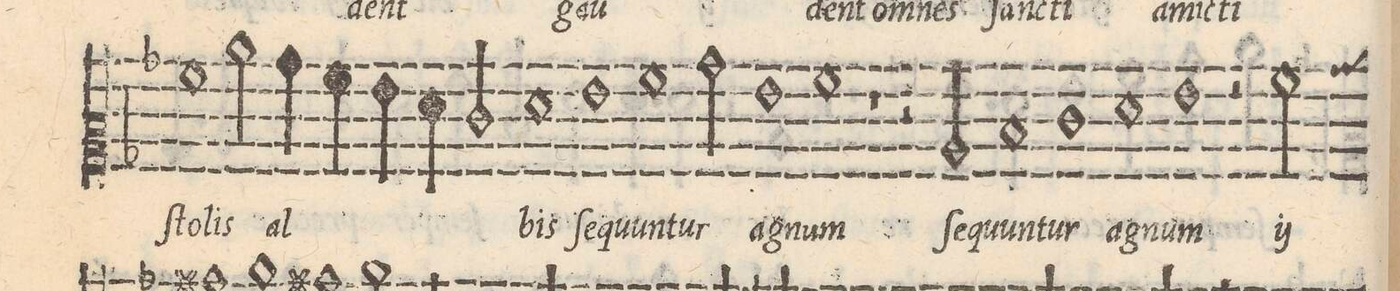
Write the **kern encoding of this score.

**kern	**text
*I"ALTVS	*
*clefC2	*
*k[b-]	*
*met(C)	*
*M2/1	*
1a\	ſto-
=21-	=21-
2cc\	-lis
4b-\	al-
4a\	.
4g\	.
4f\	.
=22-	=22-
2e/	.
1f	-bis
1g\	ſe-
=23-	=23-
1a	-quun-
2b-\	-tur
=24-	=24-
1g	a-
1a	-gnum
=25-	=25-
1r	.
2r	.
2c/	ſe-
=26-	=26-
1d	-quun-
1e	-tur
=27-	=27-
1f	a-
1g	-gnum
=28-	=28-
2r	.
*	*ij
2a\	ſe-
*custos:b	*
*-	*-
